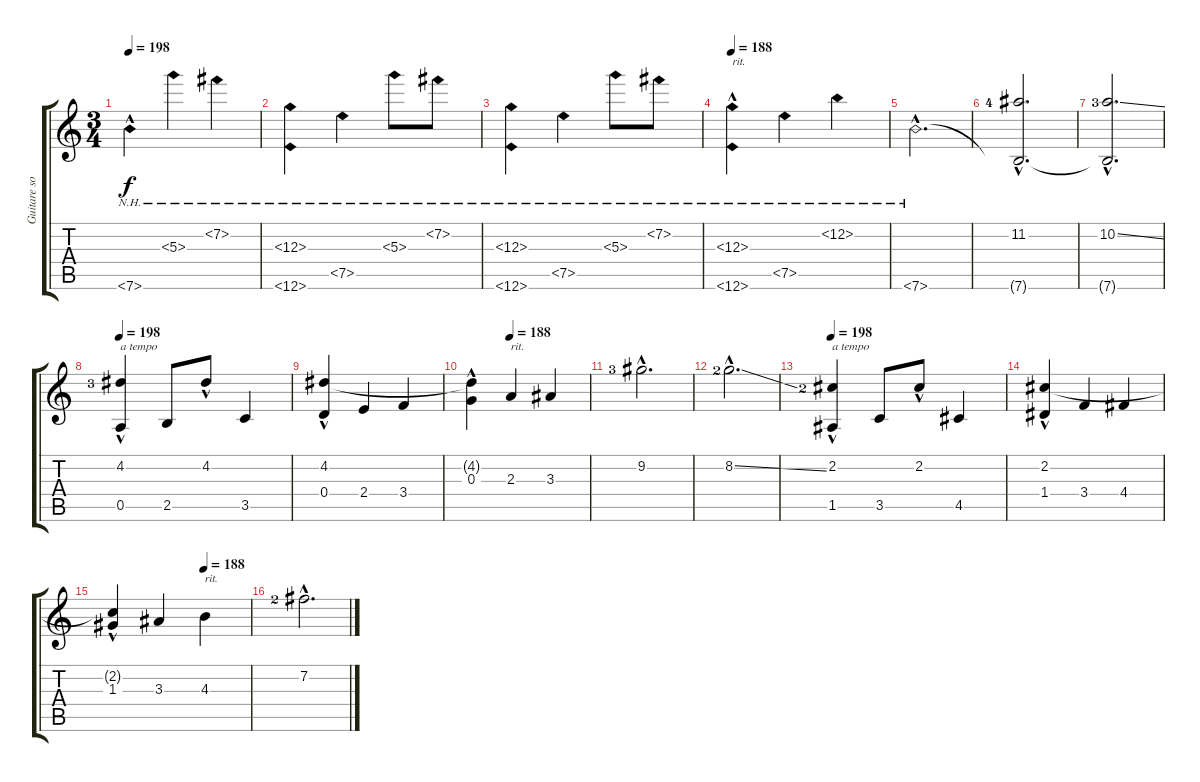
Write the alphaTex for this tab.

\track ("Guitare solo" "Guitare so") {instrument acousticguitarnylon}
\staff {score tabs}
\tuning (E4 B3 G3 D3 A2 E2) {hide}
\ts (3 4)
\tempo 198
\clef g2
\ks c
7.6{nh hac}.4{dy f} 5.3{nh}.4 7.2{nh}.4 |
(12.3{nh} 12.6{nh}).4 7.5{nh}.4 5.3{nh}.8 7.2{nh}.8 |
(12.3{nh} 12.6{nh}).4 7.5{nh}.4 5.3{nh}.8 7.2{nh}.8 |
\tempo 188
(12.3{nh hac} 12.6{nh}).4{txt "rit."} 7.5{nh}.4 12.2{nh}.4 |
7.6{nh hac}.2{d} |
(11.2{hac lf 5} 7.6{hac t}).2{d} |
(10.2{ss hac lf 4} 7.6{hac t}).2{d} |
\tempo 198
(4.2{hac lf 4} 0.5).4{txt "a tempo"} 2.5.8 4.2{hac}.8 3.5.4 |
(4.2{hac} 0.4).4 2.4.4 3.4.4 |
\tempo (188 0.3333333333333333)
(4.2{hac t} 0.3).4 2.3.4{txt "rit."} 3.3.4 |
9.2{hac lf 4}.2{d} |
8.2{ss hac lf 3}.2{d} |
\tempo 198
(2.2{hac lf 3} 1.5).4{txt "a tempo"} 3.5.8 2.2{hac}.8 4.5.4 |
(2.2{hac} 1.4).4 3.4.4 4.4.4 |
\tempo (188 0.6666666666666666)
(2.2{hac t} 1.3).4 3.3.4 4.3.4{txt "rit."} |
7.2{hac lf 3}.2{d}
